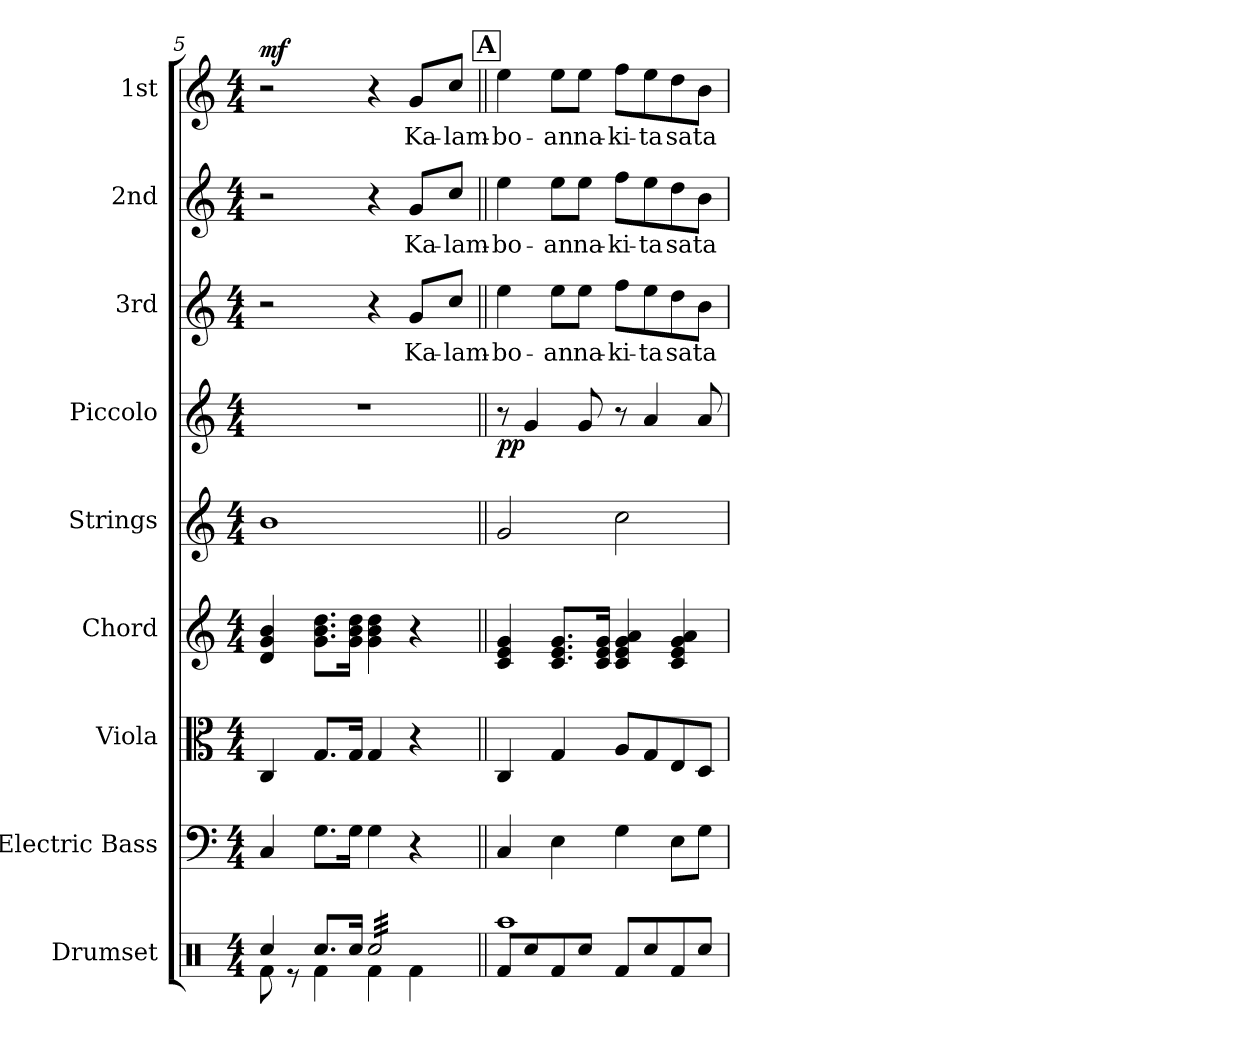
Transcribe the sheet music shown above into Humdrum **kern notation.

**kern	**kern	**kern	**kern	**kern	**kern	**dynam	**kern	**text	**kern	**text	**kern	**text	**dynam
*part9	*part8	*part7	*part6	*part5	*part4	*part4	*part3	*part3	*part2	*part2	*part1	*part1	*part1
*staff9	*staff8	*staff7	*staff6	*staff5	*staff4	*staff4	*staff3	*staff3	*staff2	*staff2	*staff1	*staff1	*staff1
*I"Drumset	*I"Electric Bass	*I"Viola	*I"Chord	*I"Strings	*I"Piccolo	*	*I"3rd	*	*I"2nd	*	*I"1st	*	*
*I'D. Set	*I'El. B.	*I'Vla.	*I'Chord	*I'St.	*I'Picc.	*	*	*	*	*	*	*	*
!!LO:PB:g=z
*clefX	*clefF4	*clefC3	*clefG2	*clefG2	*clefG2	*	*clefG2	*	*clefG2	*	*clefG2	*	*
*	*ITrd7c12	*	*	*	*ITrd-7c-12	*	*	*	*	*	*	*	*
*k[]	*k[]	*k[]	*k[]	*k[]	*k[]	*	*k[]	*	*k[]	*	*k[]	*	*
*M4/4	*M4/4	*M4/4	*M4/4	*M4/4	*M4/4	*	*M4/4	*	*M4/4	*	*M4/4	*	*
=5	=5	=5	=5	=5	=5	=5	=5	=5	=5	=5	=5	=5	=5
*^	*	*	*	*	*	*	*	*	*	*	*	*	*
!	!	!	!	!	!	!	!	!	!	!	!	!	!	!LO:DY:b
4Rcc/	8Rf\	4CC/	4C/	4d/ 4g/ 4b/	1b	1r	.	2r	.	2r	.	2r	.	mf
.	8r	.	.	.	.	.	.	.	.	.	.	.	.	.
8.Rcc/L	4Rf\	8.GG\L	8.G/L	8.g\ 8.b\ 8.dd\L	.	.	.	.	.	.	.	.	.	.
16Rcc/Jk	.	16GG\Jk	16G/Jk	16g\ 16b\ 16dd\Jk	.	.	.	.	.	.	.	.	.	.
*tremolo	*	*	*	*	*	*	*	*	*	*	*	*	*	*
32Rcc/LLL	4Rf\	4GG\	4G/	4g\ 4b\ 4dd\	.	.	.	4r	.	4r	.	4r	.	.
32Rcc/	.	.	.	.	.	.	.	.	.	.	.	.	.	.
32Rcc/	.	.	.	.	.	.	.	.	.	.	.	.	.	.
32Rcc/	.	.	.	.	.	.	.	.	.	.	.	.	.	.
32Rcc/	.	.	.	.	.	.	.	.	.	.	.	.	.	.
32Rcc/	.	.	.	.	.	.	.	.	.	.	.	.	.	.
32Rcc/	.	.	.	.	.	.	.	.	.	.	.	.	.	.
32Rcc/	.	.	.	.	.	.	.	.	.	.	.	.	.	.
!	!	!	!	!	!	!	!	!	!LO:LY:b	!	!LO:LY:b	!	!LO:LY:b	!
32Rcc/	4Rf\	4r	4r	4r	.	.	.	8g/L	Ka-	8g/L	Ka-	8g/L	Ka-	.
32Rcc/	.	.	.	.	.	.	.	.	.	.	.	.	.	.
32Rcc/	.	.	.	.	.	.	.	.	.	.	.	.	.	.
32Rcc/	.	.	.	.	.	.	.	.	.	.	.	.	.	.
!	!	!	!	!	!	!	!	!	!LO:LY:b	!	!LO:LY:b	!	!LO:LY:b	!
32Rcc/	.	.	.	.	.	.	.	8cc/J	-lam-	8cc/J	-lam-	8cc/J	-lam-	.
32Rcc/	.	.	.	.	.	.	.	.	.	.	.	.	.	.
32Rcc/	.	.	.	.	.	.	.	.	.	.	.	.	.	.
32Rcc/JJJ	.	.	.	.	.	.	.	.	.	.	.	.	.	.
*Xtremolo	*	*	*	*	*	*	*	*	*	*	*	*	*	*
!!LO:REH:place=s1:a:B:fs=14:t=A
=6||	=6||	=6||	=6||	=6||	=6||	=6||	=6||	=6||	=6||	=6||	=6||	=6||	=6||	=6||
!	!	!	!	!	!	!	!LO:DY:b	!	!LO:LY:b	!	!LO:LY:b	!	!LO:LY:b	!
8Rf/L	1Raa	4CC/	4C/	4c/ 4e/ 4g/	2g/	8r	pp	4ee\	-bo-	4ee\	-bo-	4ee\	-bo-	.
8Rcc/	.	.	.	.	.	4gg/	.	.	.	.	.	.	.	.
!	!	!	!	!	!	!	!	!	!LO:LY:b	!	!LO:LY:b	!	!LO:LY:b	!
8Rf/	.	4EE\	4G/	8.c/ 8.e/ 8.g/L	.	.	.	8ee\L	-an	8ee\L	-an	8ee\L	-an	.
!	!	!	!	!	!	!	!	!	!LO:LY:b	!	!LO:LY:b	!	!LO:LY:b	!
8Rcc/J	.	.	.	.	.	8gg/	.	8ee\J	na-	8ee\J	na-	8ee\J	na-	.
.	.	.	.	16c/ 16e/ 16g/Jk	.	.	.	.	.	.	.	.	.	.
!	!	!	!	!	!	!	!	!	!LO:LY:b	!	!LO:LY:b	!	!LO:LY:b	!
8Rf/L	.	4GG\	8A/L	4c/ 4e/ 4g/ 4a/	2cc\	8r	.	8ff\L	-ki-	8ff\L	-ki-	8ff\L	-ki-	.
!	!	!	!	!	!	!	!	!	!LO:LY:b	!	!LO:LY:b	!	!LO:LY:b	!
8Rcc/	.	.	8G/	.	.	4aa/	.	8ee\	-ta	8ee\	-ta	8ee\	-ta	.
!	!	!	!	!	!	!	!	!	!LO:LY:b	!	!LO:LY:b	!	!LO:LY:b	!
8Rf/	.	8EE\L	8E/	4c/ 4e/ 4g/ 4a/	.	.	.	8dd\	sa	8dd\	sa	8dd\	sa	.
!	!	!	!	!	!	!	!	!	!LO:LY:b	!	!LO:LY:b	!	!LO:LY:b	!
8Rcc/J	.	8GG\J	8D/J	.	.	8aa/	.	8b\J	ta-	8b\J	ta-	8b\J	ta-	.
*v	*v	*	*	*	*	*	*	*	*	*	*	*	*	*
=	=	=	=	=	=	=	=	=	=	=	=	=	=
*-	*-	*-	*-	*-	*-	*-	*-	*-	*-	*-	*-	*-	*-
